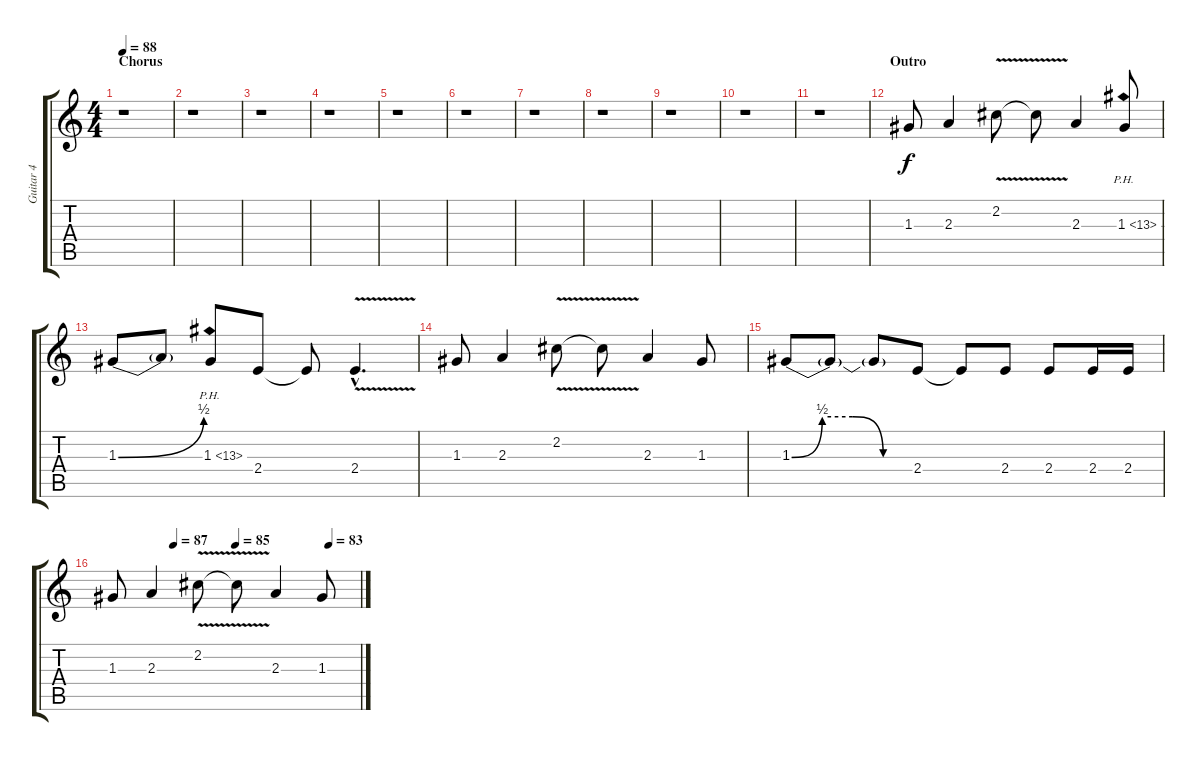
\track ("Guitar 4" "Guitar 4") {instrument overdrivenguitar}
\staff {score tabs}
\tuning (E4 B3 G3 D3 A2 E2) {hide}
\ts (4 4)
\section ("" "Chorus")
\tempo 88
\clef g2
\ks c
r.1{dy f} |
r.1 |
r.1 |
r.1 |
r.1 |
r.1 |
r.1 |
r.1 |
r.1 |
r.1 |
r.1 |
\section ("" "Outro")
1.3.8 2.3.4 2.2{v}.8 2.2{t}.8 2.3.4 1.3{ph 12}.8 |
1.3{be (bend 0 0 60 2)}.8 1.3{t}.8 1.3{ph 12}.8 2.4.8 2.4{t}.8 2.4{v hac}.4{d} |
1.3.8 2.3.4 2.2{v}.8 2.2{t}.8 2.3.4 1.3.8 |
1.3{be (custom 0 0 15 2 30 2 45 0 60 0)}.8 1.3{t}.8 1.3{t}.8 2.4.8 2.4{t}.8 2.4.8 2.4.8 2.4.16 2.4.16 |
\tempo (87 0.25)
\tempo (85 0.5)
\tempo (83 0.875)
1.3.8 2.3.4 2.2{v}.8 2.2{t}.8 2.3.4 1.3.8
